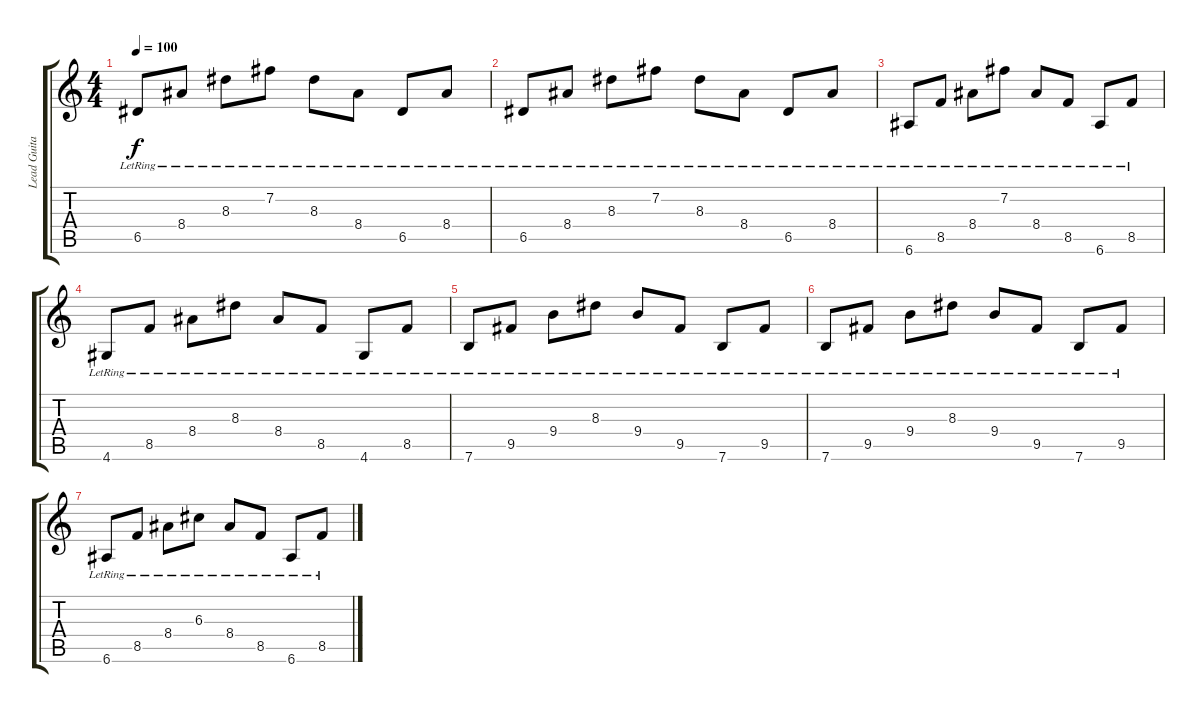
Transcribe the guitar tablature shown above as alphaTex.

\track ("Lead Guitar (Overdriven)" "Lead Guita") {instrument overdrivenguitar}
\staff {score tabs}
\tuning (E4 B3 G3 D3 A2 E2) {hide}
\ts (4 4)
\tempo 100
\clef g2
\ks c
6.5{lr}.8{dy f} 8.4{lr}.8 8.3{lr}.8 7.2{lr}.8 8.3{lr}.8 8.4{lr}.8 6.5{lr}.8 8.4{lr}.8 |
6.5{lr}.8 8.4{lr}.8 8.3{lr}.8 7.2{lr}.8 8.3{lr}.8 8.4{lr}.8 6.5{lr}.8 8.4{lr}.8 |
6.6{lr}.8 8.5{lr}.8 8.4{lr}.8 7.2{lr}.8 8.4{lr}.8 8.5{lr}.8 6.6{lr}.8 8.5{lr}.8 |
4.6{lr}.8 8.5{lr}.8 8.4{lr}.8 8.3{lr}.8 8.4{lr}.8 8.5{lr}.8 4.6{lr}.8 8.5{lr}.8 |
7.6{lr}.8 9.5{lr}.8 9.4{lr}.8 8.3{lr}.8 9.4{lr}.8 9.5{lr}.8 7.6{lr}.8 9.5{lr}.8 |
7.6{lr}.8 9.5{lr}.8 9.4{lr}.8 8.3{lr}.8 9.4{lr}.8 9.5{lr}.8 7.6{lr}.8 9.5{lr}.8 |
6.6{lr}.8 8.5{lr}.8 8.4{lr}.8 6.3{lr}.8 8.4{lr}.8 8.5{lr}.8 6.6{lr}.8 8.5{lr}.8
